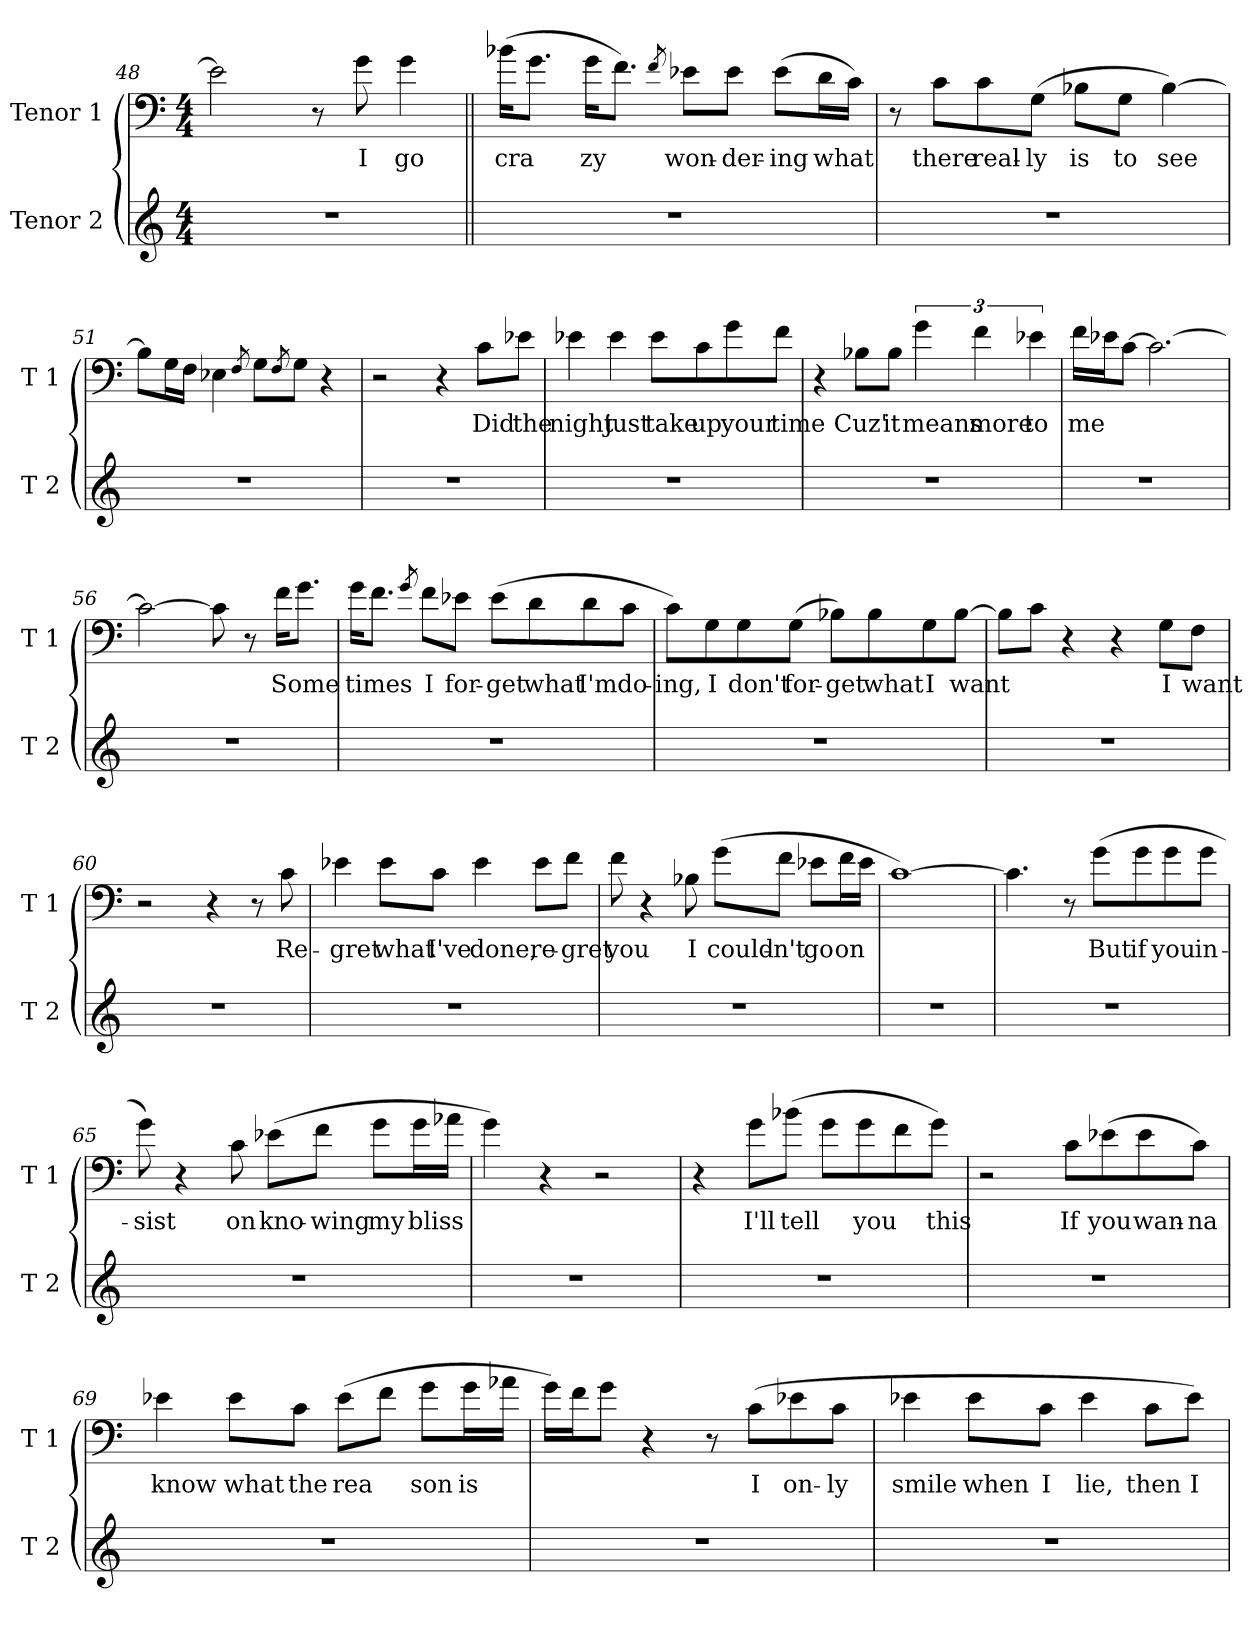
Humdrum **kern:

**kern	**kern	**text
*part2	*part1	*part1
*staff2	*staff1	*staff1
*I"Tenor 2	*I"Tenor 1	*
*I'T 2	*I'T 1	*
*clefG2	*clefF4	*
*k[]	*k[]	*
*M4/4	*M4/4	*
=48	=48	=48
1r	2e\]	.
.	8r	.
!	!	!LO:LY:b
.	8g\	I
!	!	!LO:LY:b
.	4g\	go
=49||	=49||	=49||
!	!	!LO:LY:b
1r	(>16b-X\KL	cra
.	8.g\J	.
!	!	!LO:LY:b
.	16g\KL	zy
.	8.f\J)	.
.	8qf/	.
!	!	!LO:LY:b
.	8e-X\L	won-
!	!	!LO:LY:b
.	8e-\J	-der-
!	!	!LO:LY:b
.	(>8e-\L	-ing
!	!	!LO:LY:b
.	16d\L	what
.	16c\JJ)	.
=50	=50	=50
1r	8r	.
!	!	!LO:LY:b
.	8c\L	there
!	!	!LO:LY:b
.	8c\	real-
!	!	!LO:LY:b
.	(>8G\J	-ly
!	!	!LO:LY:b
.	8B-X\L	is
!	!	!LO:LY:b
.	8G\J	to
!	!	!LO:LY:b
.	[4B-\)	see
=51	=51	=51
1r	8B-\L]	.
.	16G\L	.
.	16F\JJ	.
.	4E-X\	.
.	8qF/	.
.	8G\L	.
.	8qF/	.
.	8G\J	.
.	4r	.
=52	=52	=52
1r	2r	.
.	4r	.
!	!	!LO:LY:b
.	8c\L	Did
!	!	!LO:LY:b
.	8e-X\J	the
=53	=53	=53
!	!	!LO:LY:b
1r	4e-X\	night
!	!	!LO:LY:b
.	4e-\	just
!	!	!LO:LY:b
.	8e-\L	take
!	!	!LO:LY:b
.	8c\	up
!	!	!LO:LY:b
.	8g\	your
!	!	!LO:LY:b
.	8f\J	time
=54	=54	=54
1r	4r	.
!	!	!LO:LY:b
.	8B-X\L	Cuz'
!	!	!LO:LY:b
.	8B-\J	it
!	!	!LO:LY:b
.	6g\	means
!	!	!LO:LY:b
.	6f\	more
!	!	!LO:LY:b
.	6e-X\	to
=55	=55	=55
!	!	!LO:LY:b
1r	16f\LL	me
.	16e-X\J	.
.	[8c\J	.
.	2.c\_	.
=56	=56	=56
1r	2c\_	.
.	8c\]	.
.	8r	.
!	!	!LO:LY:b
.	16f\KL	Some
.	8.g\J	.
=57	=57	=57
!	!	!LO:LY:b
1r	16g\KL	times
.	8.f\J	.
.	8qg/	.
!	!	!LO:LY:b
.	8f\L	I
!	!	!LO:LY:b
.	8e-X\J	for-
!	!	!LO:LY:b
.	(>8e-\L	-get
!	!	!LO:LY:b
.	8d\	what
!	!	!LO:LY:b
.	8d\	I'm
!	!	!LO:LY:b
.	8c\J	do-
=58	=58	=58
!	!	!LO:LY:b
1r	8c\L)	-ing,
!	!	!LO:LY:b
.	8G\	I
!	!	!LO:LY:b
.	8G\	don't
!	!	!LO:LY:b
.	(>8G\J	for-
!	!	!LO:LY:b
.	8B-X\L)	-get
!	!	!LO:LY:b
.	8B-\	what
!	!	!LO:LY:b
.	8G\	I
!	!	!LO:LY:b
.	[8B-\J	want
=59	=59	=59
1r	8B-\L]	.
.	8c\J	.
.	4r	.
.	4r	.
!	!	!LO:LY:b
.	8G\L	I
!	!	!LO:LY:b
.	8F\J	want
=60	=60	=60
1r	2r	.
.	4r	.
.	8r	.
!	!	!LO:LY:b
.	8c\	Re-
=61	=61	=61
!	!	!LO:LY:b
1r	4e-X\	-gret
!	!	!LO:LY:b
.	8e-\L	what
!	!	!LO:LY:b
.	8c\J	I've
!	!	!LO:LY:b
.	4e-\	done,
!	!	!LO:LY:b
.	8e-\L	re-
!	!	!LO:LY:b
.	8f\J	-gret
=62	=62	=62
!	!	!LO:LY:b
1r	8f\	you
.	4r	.
!	!	!LO:LY:b
.	8B-X\	I
!	!	!LO:LY:b
.	(>8g\L	could-
!	!	!LO:LY:b
.	8f\J	-n't
!	!	!LO:LY:b
.	8e-X\L	go
!	!	!LO:LY:b
.	16f\L	on
.	16e-\JJ	.
=63	=63	=63
1r	[1c)	.
=64	=64	=64
1r	4.c\]	.
.	8r	.
!	!	!LO:LY:b
.	(>8g\L	But
!	!	!LO:LY:b
.	8g\	if
!	!	!LO:LY:b
.	8g\	you
!	!	!LO:LY:b
.	8g\J	in-
=65	=65	=65
!	!	!LO:LY:b
1r	8g\)	-sist
.	4r	.
!	!	!LO:LY:b
.	8c\	on
!	!	!LO:LY:b
.	(>8e-X\L	kno-
!	!	!LO:LY:b
.	8f\J	-wing
!	!	!LO:LY:b
.	8g\L	my
!	!	!LO:LY:b
.	16g\L	bliss
.	16a-X\JJ	.
=66	=66	=66
1r	4g\)	.
.	4r	.
.	2r	.
=67	=67	=67
1r	4r	.
!	!	!LO:LY:b
.	8g\L	I'll
!	!	!LO:LY:b
.	(>8b-X\J	tell
.	8g\L	.
!	!	!LO:LY:b
.	8g\	you
.	8f\	.
!	!	!LO:LY:b
.	8g\J)	this
=68	=68	=68
1r	2r	.
!	!	!LO:LY:b
.	8c\L	If
!	!	!LO:LY:b
.	(>8e-X\	you
!	!	!LO:LY:b
.	8e-\	wan-
!	!	!LO:LY:b
.	8c\J)	-na
=69	=69	=69
!	!	!LO:LY:b
1r	4e-X\	know
!	!	!LO:LY:b
.	8e-\L	what
!	!	!LO:LY:b
.	8c\J	the
!	!	!LO:LY:b
.	(>8e-\L	rea
.	8f\J	.
!	!	!LO:LY:b
.	8g\L	son
!	!	!LO:LY:b
.	16g\L	is
.	16a-X\JJ	.
=70	=70	=70
1r	16g\LL)	.
.	16f\J	.
.	8g\J	.
.	4r	.
.	8r	.
!	!	!LO:LY:b
.	(>8c\L	I
!	!	!LO:LY:b
.	8e-X\	on-
!	!	!LO:LY:b
.	8c\J	-ly
=71	=71	=71
!	!	!LO:LY:b
1r	4e-X\	smile
!	!	!LO:LY:b
.	8e-\L	when
!	!	!LO:LY:b
.	8c\J	I
!	!	!LO:LY:b
.	4e-\	lie,
!	!	!LO:LY:b
.	8c\L	then
!	!	!LO:LY:b
.	8e-\J)	I
=	=	=
*-	*-	*-
